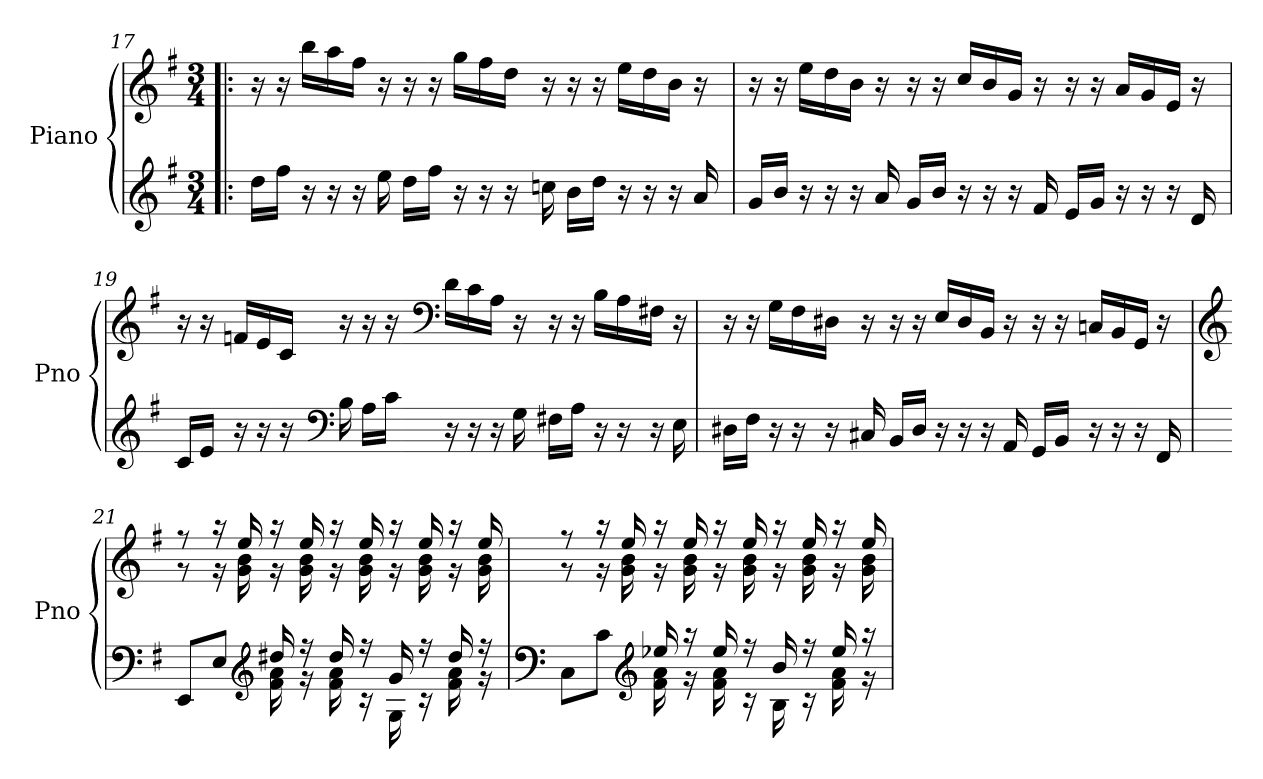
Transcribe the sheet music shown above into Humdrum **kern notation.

**kern	**kern
*part1	*part1
*staff2	*staff1
*I"Piano	*
*I'Pno	*
!!LO:PB:g=z
*clefG2	*clefG2
*k[f#]	*k[f#]
*M3/4	*M3/4
*Xtuplet	*Xtuplet
=17!|:	=17!|:
24dd\LL	24r
24ff#\JJ	24r
24r	24bb\LL
24r	24aa\
24r	24ff#\JJ
24ee\	24r
24dd\LL	24r
24ff#\JJ	24r
24r	24gg\LL
24r	24ff#\
24r	24dd\JJ
24ccn\	24r
24b\LL	24r
24dd\JJ	24r
24r	24ee\LL
24r	24dd\
24r	24b\JJ
24a/	24r
=18	=18
24g/LL	24r
24b/JJ	24r
24r	24ee\LL
24r	24dd\
24r	24b\JJ
24a/	24r
24g/LL	24r
24b/JJ	24r
24r	24cc/LL
24r	24b/
24r	24g/JJ
24f#/	24r
24e/LL	24r
24g/JJ	24r
24r	24a/LL
24r	24g/
24r	24e/JJ
24d/	24r
!!LO:LB:g=z
=19	=19
24c/LL	24r
24e/JJ	24r
24r	24fn/LL
24r	24e/
24r	24c/JJ
*clefF4	*
24B\	24r
24A\LL	24r
24c\JJ	24r
*	*clefF4
24r	24d\LL
24r	24c\
24r	24A\JJ
24G\	24r
24F#X\LL	24r
24A\JJ	24r
24r	24B\LL
24r	24A\
24r	24F#X\JJ
24E\	24r
=20	=20
24D#X\LL	24r
24F#\JJ	24r
24r	24G\LL
24r	24F#\
24r	24D#X\JJ
24C#X/	24r
24BB/LL	24r
24D#/JJ	24r
24r	24E/LL
24r	24D#/
24r	24BB/JJ
24AA/	24r
24GG/LL	24r
24BB/JJ	24r
24r	24Cn/LL
24r	24BB/
24r	24GG/JJ
24FF#/	24r
!!LO:LB:g=z
=21	=21
*	*clefG2
*^	*^
8EE/L	4ryy	8r	8r
8E/J	.	16r	16r
.	.	16ee/	16g\ 16b\
*clefG2	*	*	*
16dd#X/	16f#\ 16a\	16r	16r
16r	16r	16ee/	16g\ 16b\
16dd#/	16f#\ 16a\	16r	16r
16r	16r	16ee/	16g\ 16b\
16g/	16G\	16r	16r
16r	16r	16ee/	16g\ 16b\
16dd#/	16f#\ 16a\	16r	16r
16r	16r	16ee/	16g\ 16b\
!!LO:LB:g=z	!!
=22	=22	=22	=22
*clefF4	*	*	*
8C\L	4ryy	8r	8r
8c\J	.	16r	16r
.	.	16ee/	16g\ 16b\
*clefG2	*	*	*
16ee-X/	16f#\ 16a\	16r	16r
16r	16r	16ee/	16g\ 16b\
16ee-/	16f#\ 16a\	16r	16r
16r	16r	16ee/	16g\ 16b\
16b/	16B\	16r	16r
16r	16r	16ee/	16g\ 16b\
16ee-/	16f#\ 16a\	16r	16r
16r	16r	16ee/	16g\ 16b\
*v	*v	*	*
*	*v	*v
=	=
*-	*-
